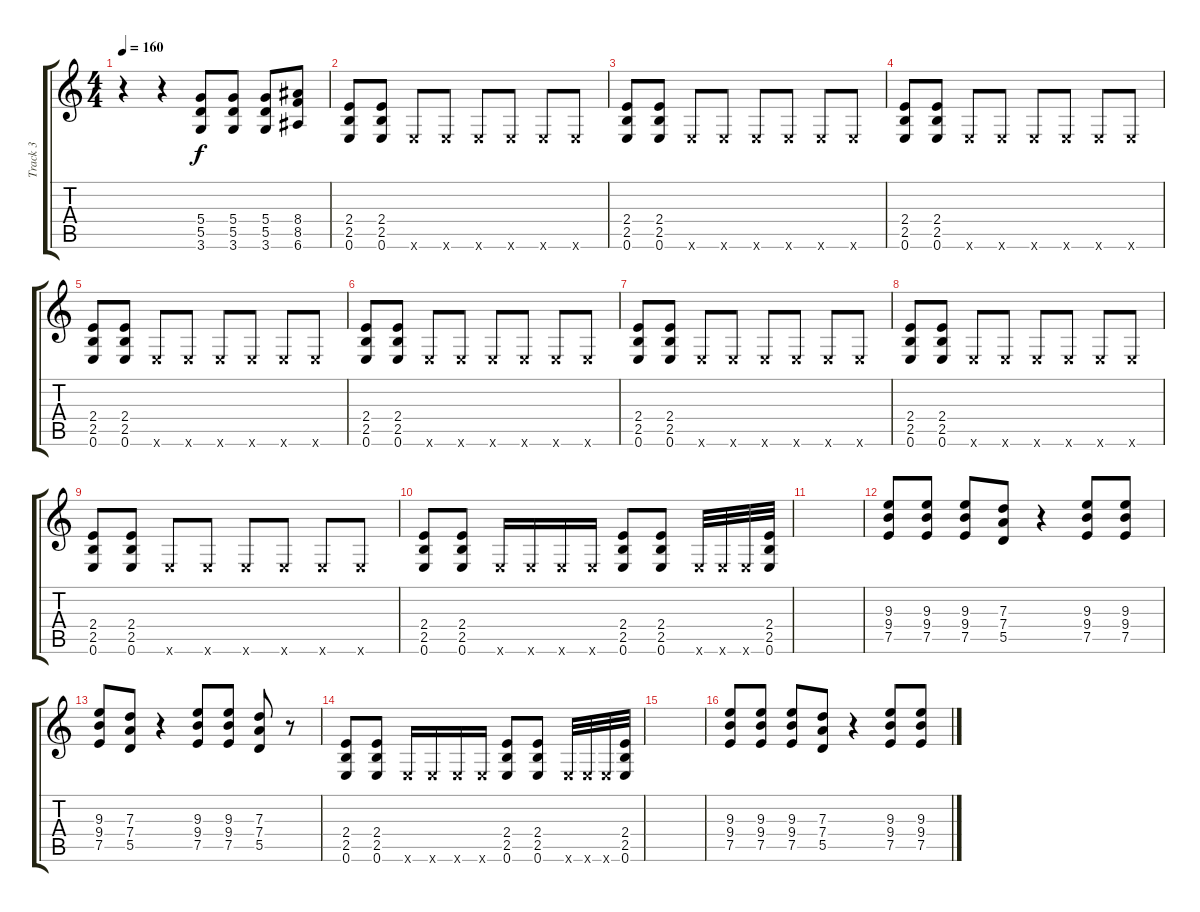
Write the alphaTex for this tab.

\track ("Track 3" "Track 3") {instrument distortionguitar}
\staff {score tabs}
\tuning (E4 B3 G3 D3 A2 E2) {hide}
\ts (4 4)
\tempo 160
\clef g2
\ks c
r.4{dy f} r.4 (5.4 5.5 3.6).8 (5.4 5.5 3.6).8 (5.4 5.5 3.6).8 (8.4 8.5 6.6).8 |
(2.4 2.5 0.6).8 (2.4 2.5 0.6).8 0.6{x}.8 0.6{x}.8 0.6{x}.8 0.6{x}.8 0.6{x}.8 0.6{x}.8 |
(2.4 2.5 0.6).8 (2.4 2.5 0.6).8 0.6{x}.8 0.6{x}.8 0.6{x}.8 0.6{x}.8 0.6{x}.8 0.6{x}.8 |
(2.4 2.5 0.6).8 (2.4 2.5 0.6).8 0.6{x}.8 0.6{x}.8 0.6{x}.8 0.6{x}.8 0.6{x}.8 0.6{x}.8 |
(2.4 2.5 0.6).8 (2.4 2.5 0.6).8 0.6{x}.8 0.6{x}.8 0.6{x}.8 0.6{x}.8 0.6{x}.8 0.6{x}.8 |
(2.4 2.5 0.6).8 (2.4 2.5 0.6).8 0.6{x}.8 0.6{x}.8 0.6{x}.8 0.6{x}.8 0.6{x}.8 0.6{x}.8 |
(2.4 2.5 0.6).8 (2.4 2.5 0.6).8 0.6{x}.8 0.6{x}.8 0.6{x}.8 0.6{x}.8 0.6{x}.8 0.6{x}.8 |
(2.4 2.5 0.6).8 (2.4 2.5 0.6).8 0.6{x}.8 0.6{x}.8 0.6{x}.8 0.6{x}.8 0.6{x}.8 0.6{x}.8 |
(2.4 2.5 0.6).8 (2.4 2.5 0.6).8 0.6{x}.8 0.6{x}.8 0.6{x}.8 0.6{x}.8 0.6{x}.8 0.6{x}.8 |
(2.4 2.5 0.6).8 (2.4 2.5 0.6).8 0.6{x}.16 0.6{x}.16 0.6{x}.16 0.6{x}.16 (2.4 2.5 0.6).8 (2.4 2.5 0.6).8 0.6{x}.32 0.6{x}.32 0.6{x}.32 (2.4 2.5 0.6).32 |
|
(9.3 9.4 7.5).8 (9.3 9.4 7.5).8 (9.3 9.4 7.5).8 (7.3 7.4 5.5).8 r.4 (9.3 9.4 7.5).8 (9.3 9.4 7.5).8 |
(9.3 9.4 7.5).8 (7.3 7.4 5.5).8 r.4 (9.3 9.4 7.5).8 (9.3 9.4 7.5).8 (7.3 7.4 5.5).8 r.8 |
(2.4 2.5 0.6).8 (2.4 2.5 0.6).8 0.6{x}.16 0.6{x}.16 0.6{x}.16 0.6{x}.16 (2.4 2.5 0.6).8 (2.4 2.5 0.6).8 0.6{x}.32 0.6{x}.32 0.6{x}.32 (2.4 2.5 0.6).32 |
|
(9.3 9.4 7.5).8 (9.3 9.4 7.5).8 (9.3 9.4 7.5).8 (7.3 7.4 5.5).8 r.4 (9.3 9.4 7.5).8 (9.3 9.4 7.5).8
